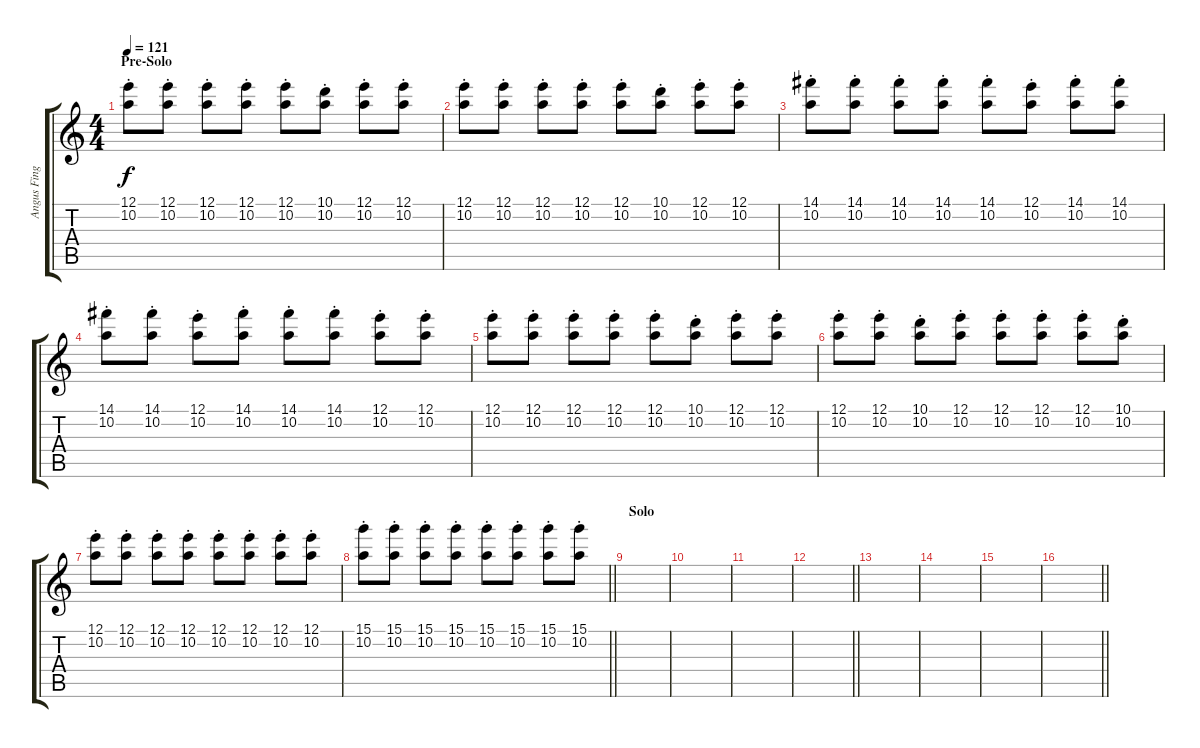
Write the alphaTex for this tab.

\track ("Angus Fingers" "Angus Fing") {instrument distortionguitar}
\staff {score tabs}
\tuning (E4 B3 G3 D3 A2 E2) {hide}
\ts (4 4)
\section ("" "Pre-Solo")
\tempo 121
\clef g2
\ks c
(12.1{st} 10.2{st}).8{dy f} (12.1{st} 10.2{st}).8 (12.1{st} 10.2{st}).8 (12.1{st} 10.2{st}).8 (12.1{st} 10.2{st}).8 (10.1{st} 10.2{st}).8 (12.1{st} 10.2{st}).8 (12.1{st} 10.2{st}).8 |
(12.1{st} 10.2{st}).8 (12.1{st} 10.2{st}).8 (12.1{st} 10.2{st}).8 (12.1{st} 10.2{st}).8 (12.1{st} 10.2{st}).8 (10.1{st} 10.2{st}).8 (12.1{st} 10.2{st}).8 (12.1{st} 10.2{st}).8 |
(14.1{st} 10.2{st}).8 (14.1{st} 10.2{st}).8 (14.1{st} 10.2{st}).8 (14.1{st} 10.2{st}).8 (14.1{st} 10.2{st}).8 (12.1{st} 10.2{st}).8 (14.1{st} 10.2{st}).8 (14.1{st} 10.2{st}).8 |
(14.1{st} 10.2{st}).8 (14.1{st} 10.2{st}).8 (12.1{st} 10.2{st}).8 (14.1{st} 10.2{st}).8 (14.1{st} 10.2{st}).8 (14.1{st} 10.2{st}).8 (12.1{st} 10.2{st}).8 (12.1{st} 10.2{st}).8 |
(12.1{st} 10.2{st}).8 (12.1{st} 10.2{st}).8 (12.1{st} 10.2{st}).8 (12.1{st} 10.2{st}).8 (12.1{st} 10.2{st}).8 (10.1{st} 10.2{st}).8 (12.1{st} 10.2{st}).8 (12.1{st} 10.2{st}).8 |
(12.1{st} 10.2{st}).8 (12.1{st} 10.2{st}).8 (10.1{st} 10.2{st}).8 (12.1{st} 10.2{st}).8 (12.1{st} 10.2{st}).8 (12.1{st} 10.2{st}).8 (12.1{st} 10.2{st}).8 (10.1{st} 10.2{st}).8 |
(12.1{st} 10.2{st}).8 (12.1{st} 10.2{st}).8 (12.1{st} 10.2{st}).8 (12.1{st} 10.2{st}).8 (12.1{st} 10.2{st}).8 (12.1{st} 10.2{st}).8 (12.1{st} 10.2{st}).8 (12.1{st} 10.2{st}).8 |
\barLineRight lightlight
(15.1{st} 10.2{st}).8 (15.1{st} 10.2{st}).8 (15.1{st} 10.2{st}).8 (15.1{st} 10.2{st}).8 (15.1{st} 10.2{st}).8 (15.1{st} 10.2{st}).8 (15.1{st} 10.2{st}).8 (15.1{st} 10.2{st}).8 |
\section ("" "Solo")
|
|
|
\barLineRight lightlight
|
|
|
|
\barLineRight lightlight
